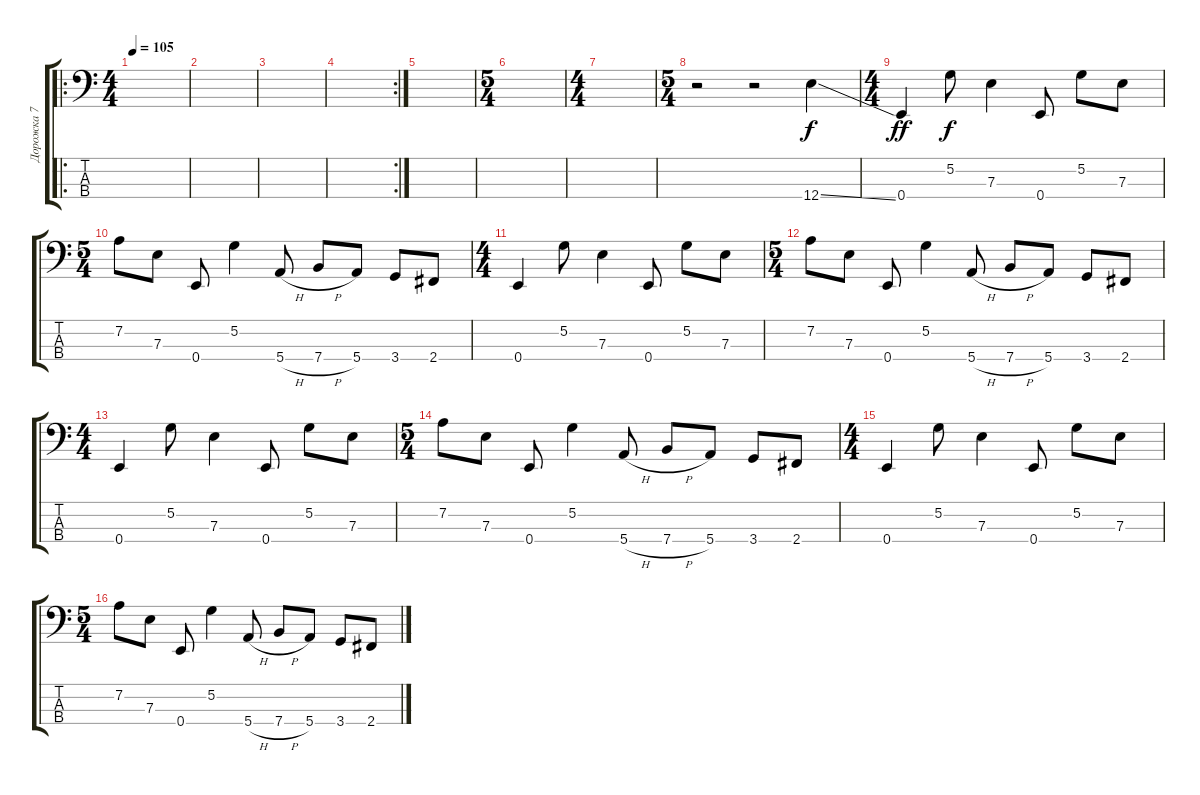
\track ("Дорожка 7" "Дорожка 7") {instrument electricbassfinger}
\staff {score tabs}
\tuning (G2 D2 A1 E1) {hide}
\ro
\ts (4 4)
\tempo 105
\clef f4
\ks c
|
|
|
\rc 2
|
|
\ts (5 4)
|
\ts (4 4)
|
\ts (5 4)
r.2 r.2 12.4{ss}.4 |
\ts (4 4)
0.4.4{dy ff} 5.2.8{dy f} 7.3.4 0.4.8 5.2.8 7.3.8 |
\ts (5 4)
7.2.8 7.3.8 0.4.8 5.2.4 5.4{h}.8 7.4{h}.8 5.4.8 3.4.8 2.4.8 |
\ts (4 4)
0.4.4 5.2.8 7.3.4 0.4.8 5.2.8 7.3.8 |
\ts (5 4)
7.2.8 7.3.8 0.4.8 5.2.4 5.4{h}.8 7.4{h}.8 5.4.8 3.4.8 2.4.8 |
\ts (4 4)
0.4.4 5.2.8 7.3.4 0.4.8 5.2.8 7.3.8 |
\ts (5 4)
7.2.8 7.3.8 0.4.8 5.2.4 5.4{h}.8 7.4{h}.8 5.4.8 3.4.8 2.4.8 |
\ts (4 4)
0.4.4 5.2.8 7.3.4 0.4.8 5.2.8 7.3.8 |
\ts (5 4)
7.2.8 7.3.8 0.4.8 5.2.4 5.4{h}.8 7.4{h}.8 5.4.8 3.4.8 2.4.8
